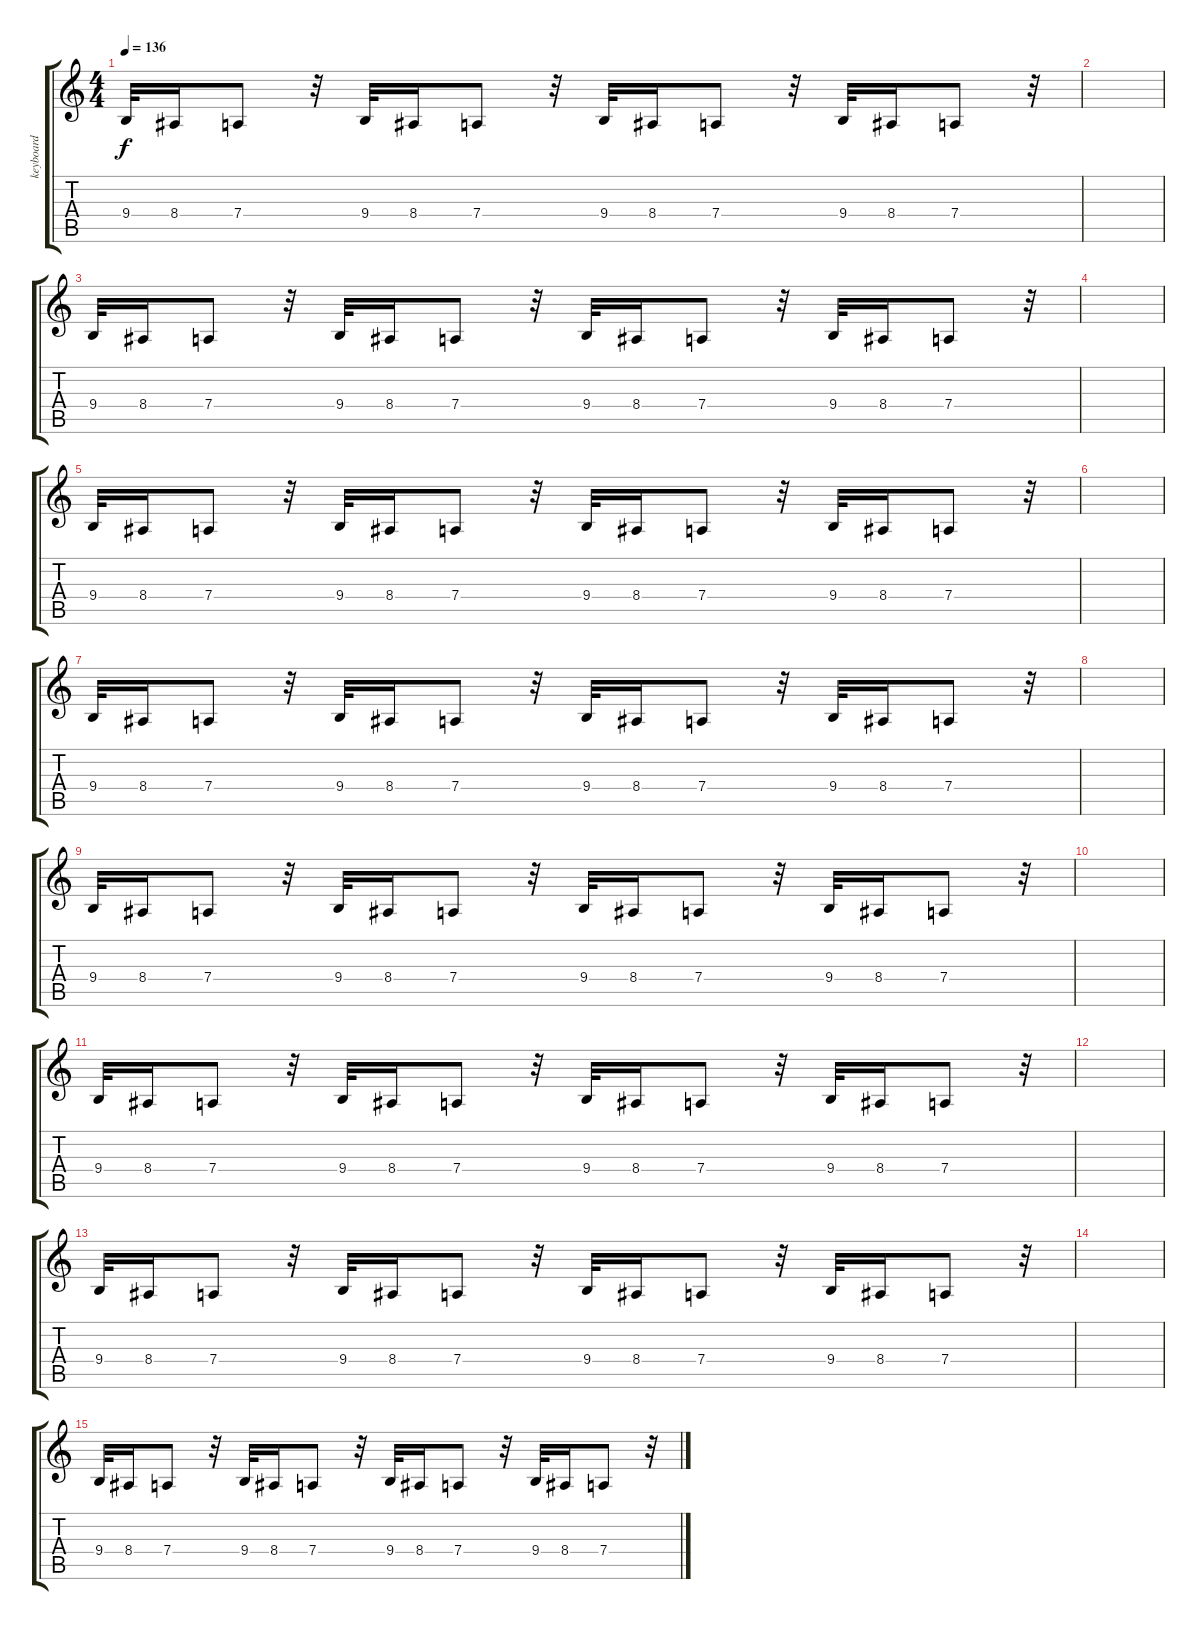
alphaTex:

\track ("keyboard" "keyboard") {instrument electricgrandpiano}
\staff {score tabs}
\tuning (E4 B3 G3 D3 A2 E2) {hide}
\ts (4 4)
\tempo 136
\clef g2
\ks c
9.4.32{dy f} 8.4.16 7.4.8 r.32 9.4.32 8.4.16 7.4.8 r.32 9.4.32 8.4.16 7.4.8 r.32 9.4.32 8.4.16 7.4.8 r.32 |
|
9.4.32 8.4.16 7.4.8 r.32 9.4.32 8.4.16 7.4.8 r.32 9.4.32 8.4.16 7.4.8 r.32 9.4.32 8.4.16 7.4.8 r.32 |
|
9.4.32 8.4.16 7.4.8 r.32 9.4.32 8.4.16 7.4.8 r.32 9.4.32 8.4.16 7.4.8 r.32 9.4.32 8.4.16 7.4.8 r.32 |
|
9.4.32 8.4.16 7.4.8 r.32 9.4.32 8.4.16 7.4.8 r.32 9.4.32 8.4.16 7.4.8 r.32 9.4.32 8.4.16 7.4.8 r.32 |
|
9.4.32 8.4.16 7.4.8 r.32 9.4.32 8.4.16 7.4.8 r.32 9.4.32 8.4.16 7.4.8 r.32 9.4.32 8.4.16 7.4.8 r.32 |
|
9.4.32 8.4.16 7.4.8 r.32 9.4.32 8.4.16 7.4.8 r.32 9.4.32 8.4.16 7.4.8 r.32 9.4.32 8.4.16 7.4.8 r.32 |
|
9.4.32 8.4.16 7.4.8 r.32 9.4.32 8.4.16 7.4.8 r.32 9.4.32 8.4.16 7.4.8 r.32 9.4.32 8.4.16 7.4.8 r.32 |
|
9.4.32 8.4.16 7.4.8 r.32 9.4.32 8.4.16 7.4.8 r.32 9.4.32 8.4.16 7.4.8 r.32 9.4.32 8.4.16 7.4.8 r.32
